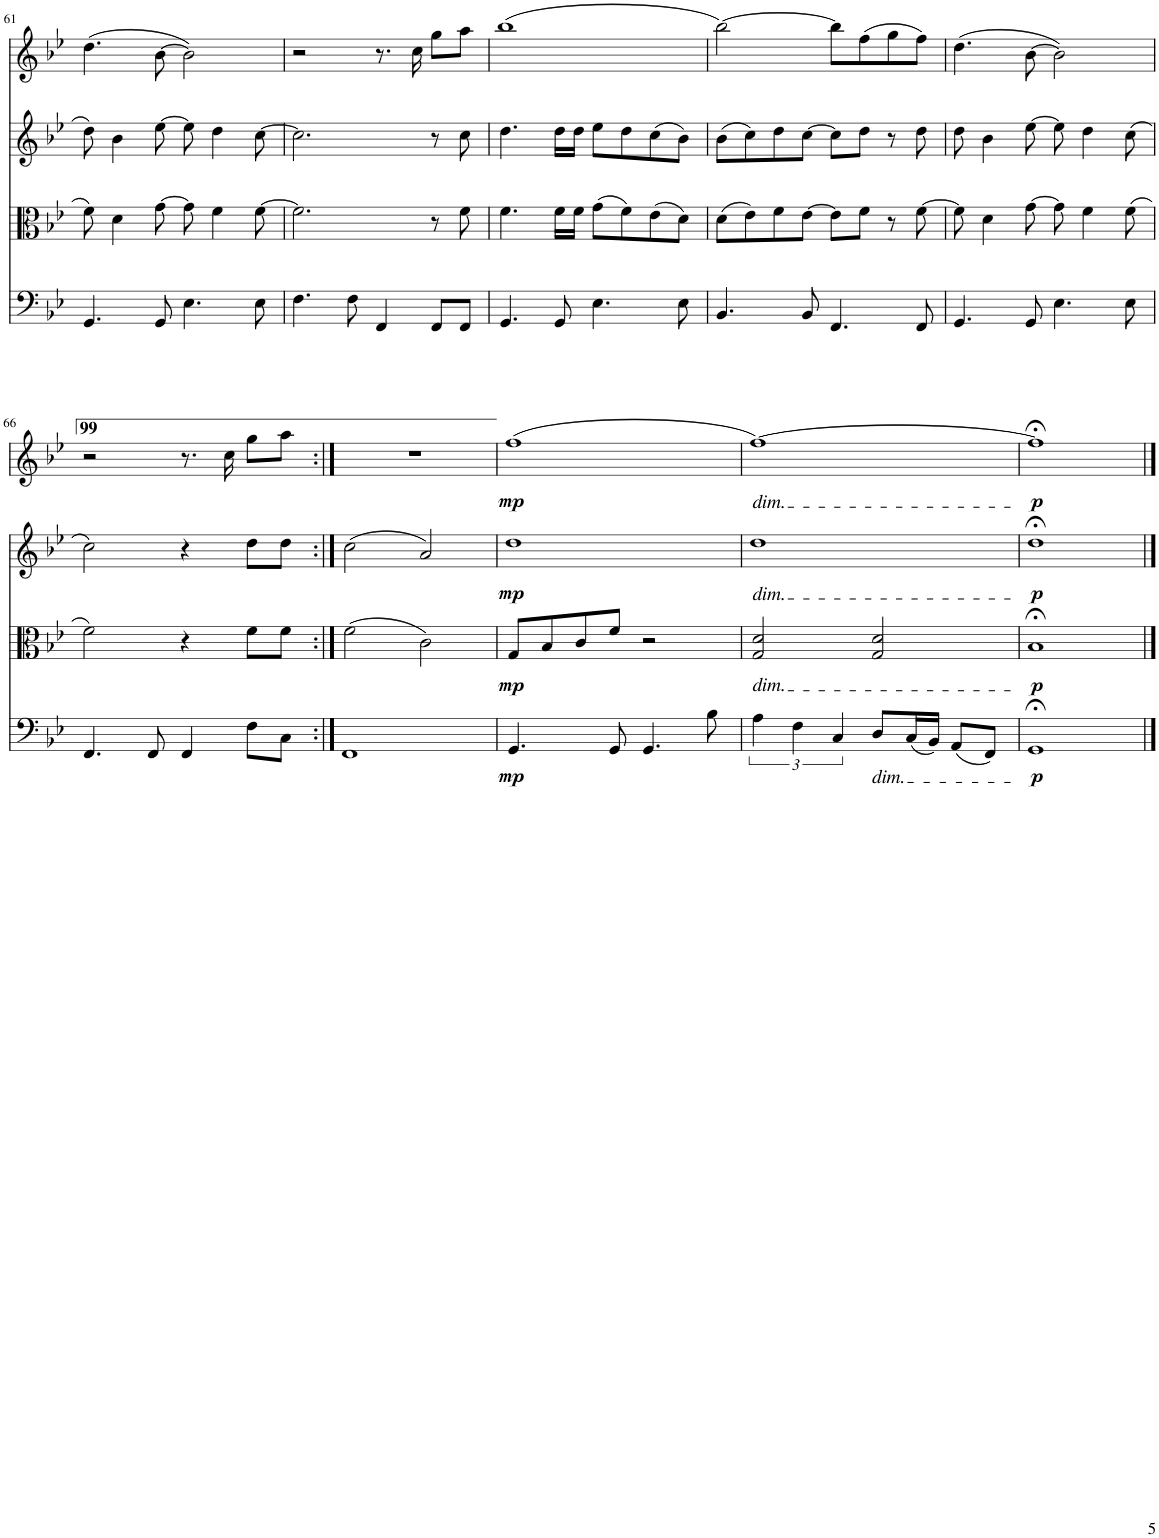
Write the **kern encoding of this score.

**kern	**dynam	**kern	**dynam	**kern	**dynam	**kern	**dynam
*part4	*part4	*part3	*part3	*part2	*part2	*part1	*part1
*staff4	*staff4	*staff3	*staff3	*staff2	*staff2	*staff1	*staff1
*I"Cello	*	*I"Viola	*	*I"Violin II	*	*I"Violin l	*
*	*	*I'V	*	*I'V	*	*I'V	*
!!LO:PB:g=z
*clefF4	*	*clefC3	*	*clefG2	*	*clefG2	*
*k[b-e-]	*	*k[b-e-]	*	*k[b-e-]	*	*k[b-e-]	*
*M4/4	*	*M4/4	*	*M4/4	*	*M4/4	*
=61	=61	=61	=61	=61	=61	=61	=61
4.GG/	.	8f\	.	8dd\	.	(>4.dd\	.
.	.	4d\	.	4b-\	.	.	.
8GG/	.	[>8g\	.	[>8ee-\	.	[>8b-\	.
4.E-\	.	8g\]	.	8ee-\]	.	2b-\])	.
.	.	4f\	.	4dd\	.	.	.
8E-\	.	[>8f\	.	[>8cc\	.	.	.
=62	=62	=62	=62	=62	=62	=62	=62
4.F\	.	2.f\]	.	2.cc\]	.	2r	.
8F\	.	.	.	.	.	.	.
4FF/	.	.	.	.	.	8.r	.
.	.	.	.	.	.	16cc\	.
8FF/L	.	8r	.	8r	.	8gg\L	.
8FF/J	.	8f\	.	8cc\	.	8aa\J	.
=63	=63	=63	=63	=63	=63	=63	=63
4.GG/	.	4.f\	.	4.dd\	.	(>1bb-	.
8GG/	.	16f\LL	.	16dd\LL	.	.	.
.	.	16f\JJ	.	16dd\JJ	.	.	.
4.E-\	.	(>8g\L	.	8ee-\L	.	.	.
.	.	8f\)	.	8dd\	.	.	.
.	.	(>8e-\	.	(>8cc\	.	.	.
8E-\	.	8d\J)	.	8b-\J)	.	.	.
=64	=64	=64	=64	=64	=64	=64	=64
4.BB-/	.	(>8d\L	.	(>8b-\L	.	[>2bb-\)	.
.	.	8e-\)	.	8cc\)	.	.	.
.	.	8f\	.	8dd\	.	.	.
8BB-/	.	[>8e-\J	.	[>8cc\J	.	.	.
4.FF/	.	8e-\L]	.	8cc\L]	.	8bb-\L]	.
.	.	8f\J	.	8dd\J	.	(>8ff\	.
.	.	8r	.	8r	.	8gg\	.
8FF/	.	[>8f\	.	8dd\	.	8ff\J)	.
=65	=65	=65	=65	=65	=65	=65	=65
4.GG/	.	8f\]	.	8dd\	.	(>4.dd\	.
.	.	4d\	.	4b-\	.	.	.
8GG/	.	[>8g\	.	[>8ee-\	.	[>8b-\	.
4.E-\	.	8g\]	.	8ee-\]	.	2b-\])	.
.	.	4f\	.	4dd\	.	.	.
8E-\	.	(>8f\	.	(>8cc\	.	.	.
!!LO:LB:g=z
=66	=66	=66	=66	=66	=66	=66	=66
4.FF/	.	2f\)	.	2cc\)	.	2r	.
8FF/	.	.	.	.	.	.	.
4FF/	.	4r	.	4r	.	8.r	.
.	.	.	.	.	.	16cc\	.
8F\L	.	8f\L	.	8dd\L	.	8gg\L	.
8C\J	.	8f\J	.	8dd\J	.	8aa\J	.
=67:|!	=67:|!	=67:|!	=67:|!	=67:|!	=67:|!	=67:|!	=67:|!
1FF	.	(>2f\	.	(>2cc\	.	1r	.
.	.	2c\)	.	2a/)	.	.	.
=68	=68	=68	=68	=68	=68	=68	=68
!	!LO:DY:b	!	!LO:DY:b	!	!LO:DY:b	!	!LO:DY:b
4.GG/	mp	8G/L	mp	1dd	mp	(>1ff	mp
.	.	8B-/	.	.	.	.	.
.	.	8c/	.	.	.	.	.
8GG/	.	8f/J	.	.	.	.	.
4.GG/	.	2r	.	.	.	.	.
8B-\	.	.	.	.	.	.	.
=69	=69	=69	=69	=69	=69	=69	=69
!	!	!	!	!	!	!LO:TX:b:i:t=dim.	!
!	!	!	!	!LO:TX:b:i:t=dim.	!	!	!
!	!	!LO:TX:b:i:t=dim.	!	!	!	!	!
6A\	.	2G/ 2d/	.	1dd	.	[>1ff)	.
6F\	.	.	.	.	.	.	.
6C/	.	.	.	.	.	.	.
!LO:TX:b:i:t=dim.	!	!	!	!	!	!	!
8D/L	.	2G/ 2d/	.	.	.	.	.
(<16C/L	.	.	.	.	.	.	.
16BB-/JJ)	.	.	.	.	.	.	.
(<8AA/L	.	.	.	.	.	.	.
8FF/J)	.	.	.	.	.	.	.
=70	=70	=70	=70	=70	=70	=70	=70
!	!LO:DY:b	!	!LO:DY:b	!	!LO:DY:b	!	!LO:DY:b
1GG;<	p	1B-;<	p	1dd;<	p	1ff;<]	p
==	==	==	==	==	==	==	==
*-	*-	*-	*-	*-	*-	*-	*-
